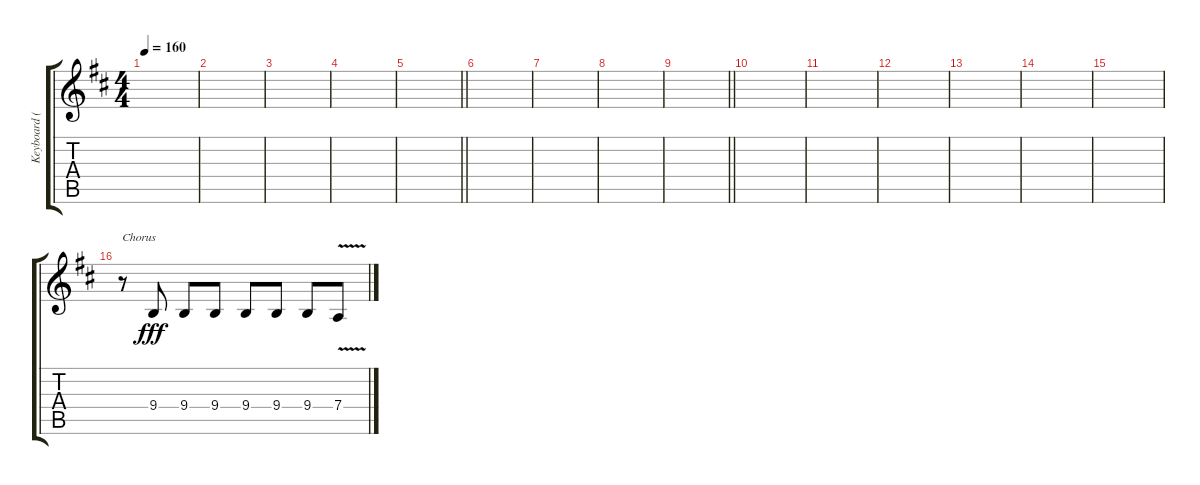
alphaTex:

\track ("Keyboard (Nick)" "Keyboard (") {instrument drawbarorgan}
\staff {score tabs}
\tuning (E4 B3 G3 D3 A2 E2) {hide}
\ts (4 4)
\tempo 160
\clef g2
\ks d
|
|
|
|
\barLineRight lightlight
|
|
|
|
\barLineRight lightlight
|
|
|
|
|
|
|
r.8{txt "Chorus"} 9.4.8{dy fff} 9.4.8 9.4.8 9.4.8 9.4.8 9.4.8 7.4{v}.8
